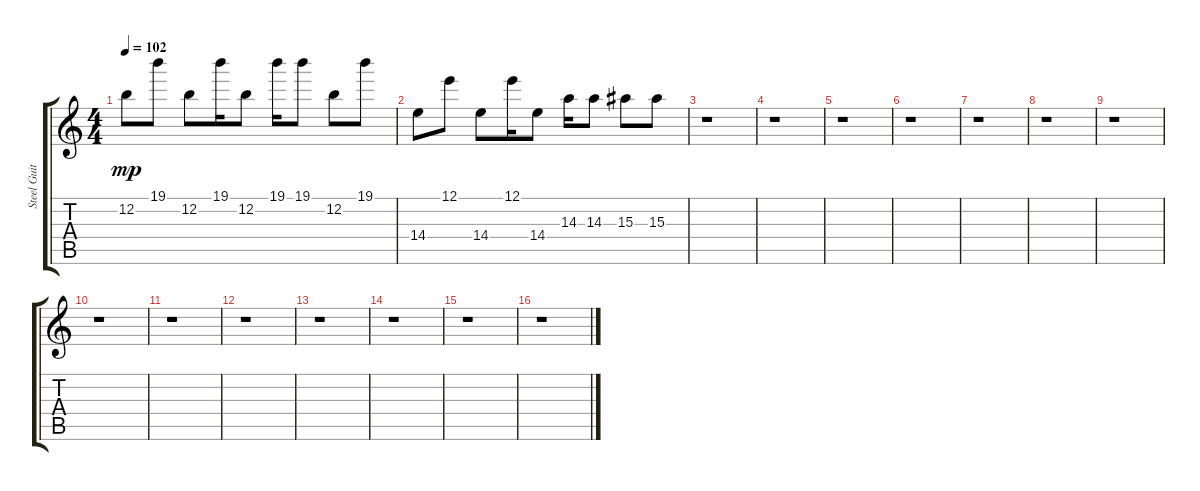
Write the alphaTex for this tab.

\track ("Steel Guitar" "Steel Guit") {instrument acousticguitarsteel}
\staff {score tabs}
\tuning (E4 B3 G3 D3 A2 E2) {hide}
\ts (4 4)
\tempo 102
\clef g2
\ks c
12.2.8{dy mp} 19.1.8 12.2.8 19.1.16 12.2.8 19.1.16 19.1.8 12.2.8 19.1.8 |
14.4.8 12.1.8 14.4.8 12.1.16 14.4.8 14.3.16 14.3.8 15.3.8 15.3.8 |
r.1 |
r.1 |
r.1 |
r.1 |
r.1 |
r.1 |
r.1 |
r.1 |
r.1 |
r.1 |
r.1 |
r.1 |
r.1 |
r.1
